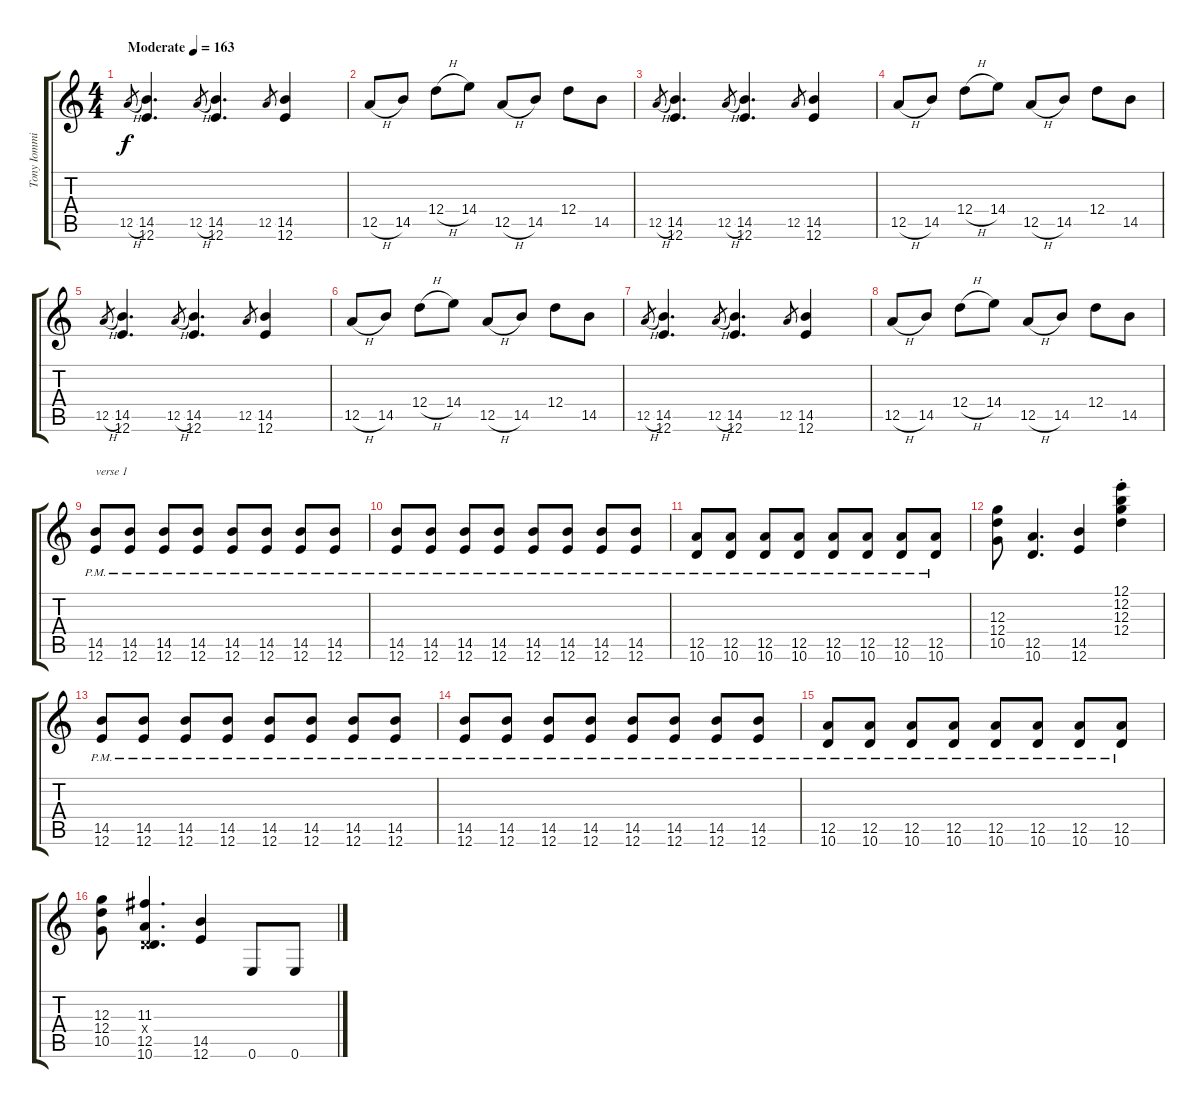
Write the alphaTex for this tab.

\track ("Tony Iommi" "Tony Iommi") {instrument distortionguitar}
\staff {score tabs}
\tuning (E4 B3 G3 D3 A2 E2) {hide}
\ts (4 4)
\tempo (163 "Moderate")
\clef g2
\ks c
12.5{h}.8{gr dy f instrument distortionguitar} (14.5 12.6).4{d} 12.5{h}.8{gr} (14.5 12.6).4{d} 12.5.8{gr} (14.5 12.6).4 |
12.5{h}.8 14.5.8 12.4{h}.8 14.4.8 12.5{h}.8 14.5.8 12.4.8 14.5.8 |
12.5{h}.8{gr} (14.5 12.6).4{d} 12.5{h}.8{gr} (14.5 12.6).4{d} 12.5.8{gr} (14.5 12.6).4 |
12.5{h}.8 14.5.8 12.4{h}.8 14.4.8 12.5{h}.8 14.5.8 12.4.8 14.5.8 |
12.5{h}.8{gr} (14.5 12.6).4{d} 12.5{h}.8{gr} (14.5 12.6).4{d} 12.5.8{gr} (14.5 12.6).4 |
12.5{h}.8 14.5.8 12.4{h}.8 14.4.8 12.5{h}.8 14.5.8 12.4.8 14.5.8 |
12.5{h}.8{gr} (14.5 12.6).4{d} 12.5{h}.8{gr} (14.5 12.6).4{d} 12.5.8{gr} (14.5 12.6).4 |
12.5{h}.8 14.5.8 12.4{h}.8 14.4.8 12.5{h}.8 14.5.8 12.4.8 14.5.8 |
(14.5{pm} 12.6{pm}).8{txt "verse 1"} (14.5{pm} 12.6{pm}).8 (14.5{pm} 12.6{pm}).8 (14.5{pm} 12.6{pm}).8 (14.5{pm} 12.6{pm}).8 (14.5{pm} 12.6{pm}).8 (14.5{pm} 12.6{pm}).8 (14.5{pm} 12.6{pm}).8 |
(14.5{pm} 12.6{pm}).8 (14.5{pm} 12.6{pm}).8 (14.5{pm} 12.6{pm}).8 (14.5{pm} 12.6{pm}).8 (14.5{pm} 12.6{pm}).8 (14.5{pm} 12.6{pm}).8 (14.5{pm} 12.6{pm}).8 (14.5{pm} 12.6{pm}).8 |
(12.5{pm} 10.6{pm}).8 (12.5{pm} 10.6{pm}).8 (12.5{pm} 10.6{pm}).8 (12.5{pm} 10.6{pm}).8 (12.5{pm} 10.6{pm}).8 (12.5{pm} 10.6{pm}).8 (12.5{pm} 10.6{pm}).8 (12.5{pm} 10.6{pm}).8 |
(12.3 12.4 10.5).8 (12.5 10.6).4{d} (14.5 12.6).4 (12.1{st} 12.2{st} 12.3{st} 12.4{st}).4 |
(14.5{pm} 12.6{pm}).8 (14.5{pm} 12.6{pm}).8 (14.5{pm} 12.6{pm}).8 (14.5{pm} 12.6{pm}).8 (14.5{pm} 12.6{pm}).8 (14.5{pm} 12.6{pm}).8 (14.5{pm} 12.6{pm}).8 (14.5{pm} 12.6{pm}).8 |
(14.5{pm} 12.6{pm}).8 (14.5{pm} 12.6{pm}).8 (14.5{pm} 12.6{pm}).8 (14.5{pm} 12.6{pm}).8 (14.5{pm} 12.6{pm}).8 (14.5{pm} 12.6{pm}).8 (14.5{pm} 12.6{pm}).8 (14.5{pm} 12.6{pm}).8 |
(12.5{pm} 10.6{pm}).8 (12.5{pm} 10.6{pm}).8 (12.5{pm} 10.6{pm}).8 (12.5{pm} 10.6{pm}).8 (12.5{pm} 10.6{pm}).8 (12.5{pm} 10.6{pm}).8 (12.5{pm} 10.6{pm}).8 (12.5{pm} 10.6{pm}).8 |
(12.3 12.4 10.5).8 (11.3 0.4{x} 12.5 10.6).4{d} (14.5 12.6).4 0.6.8 0.6.8
